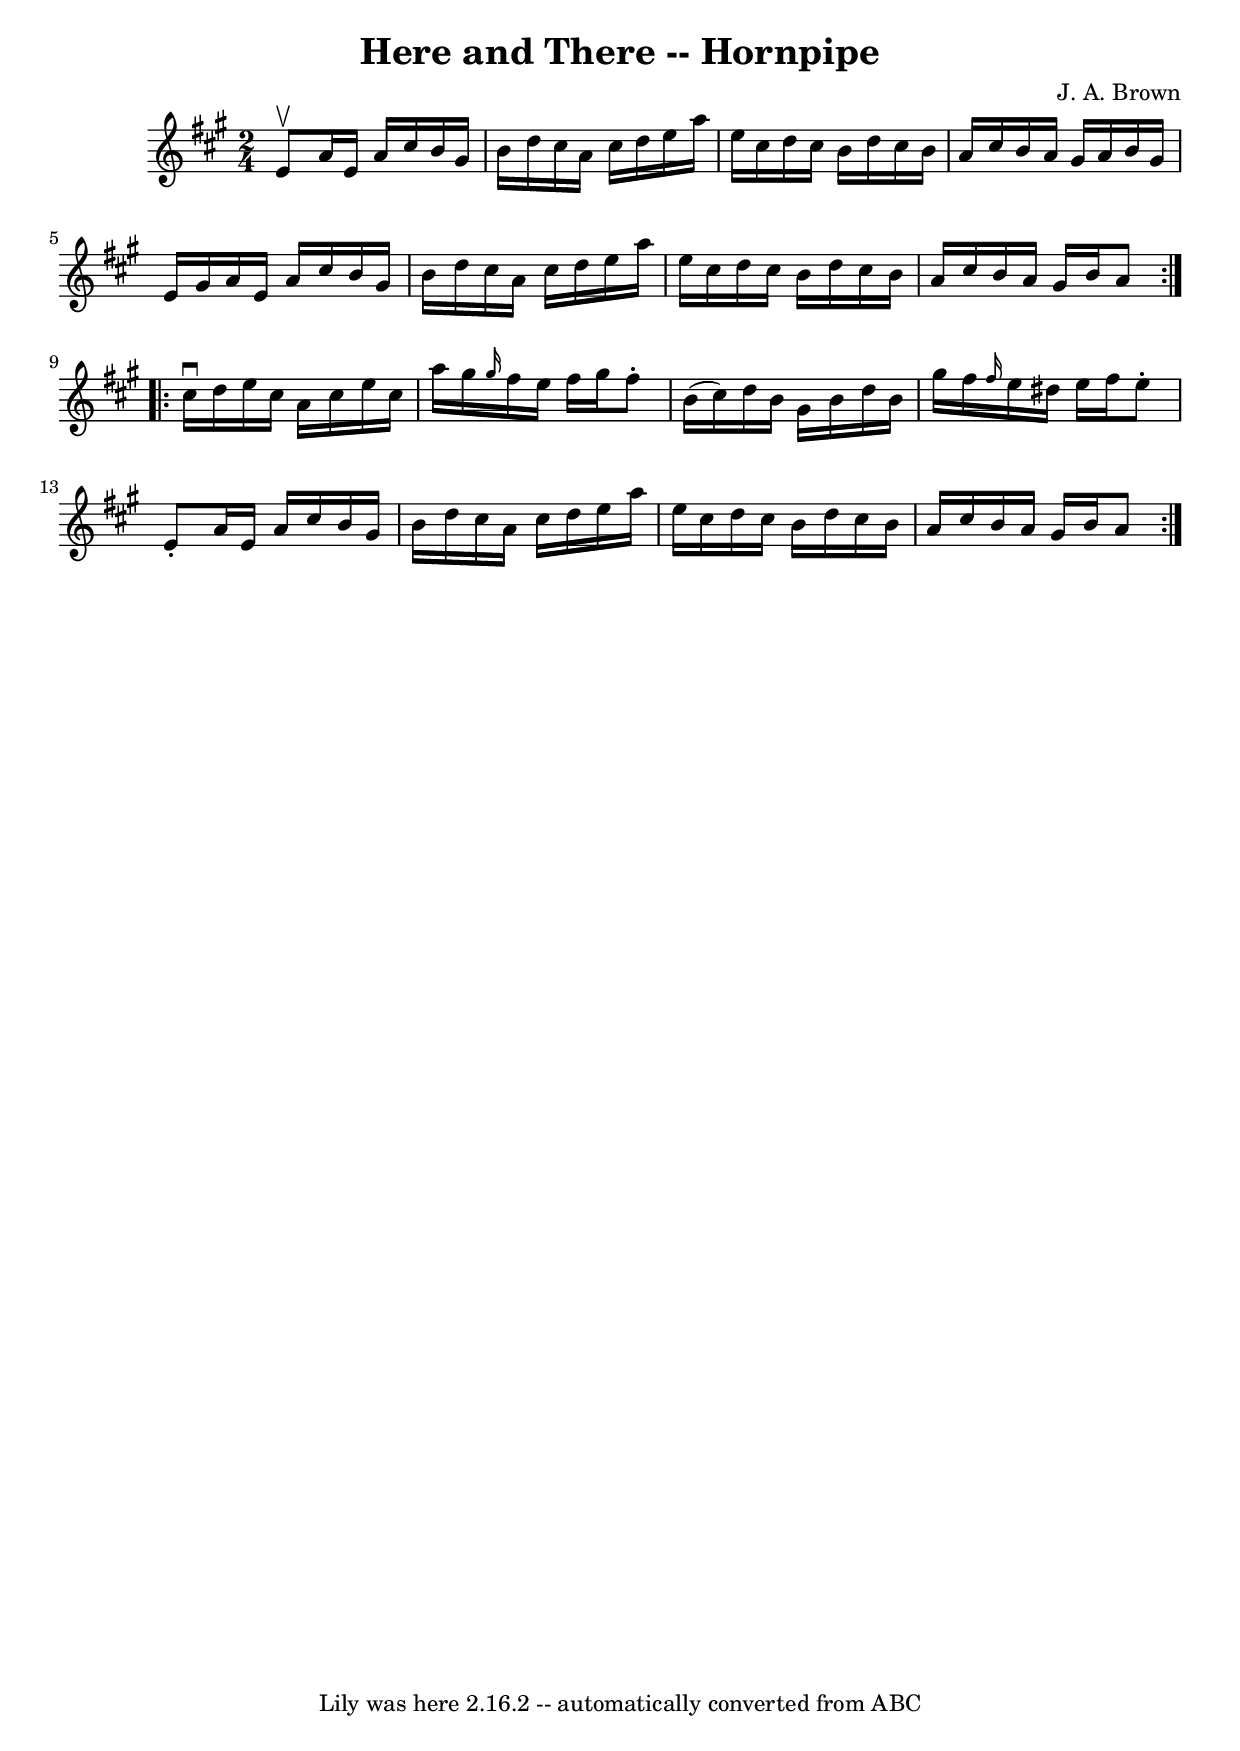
\version "2.7.40"
\include "Mammoth.ily"
\header {
	book = "Cole's 1000 Fiddle Tunes"
	composer = "J. A. Brown"
	crossRefNumber = "1"
	footnotes = ""
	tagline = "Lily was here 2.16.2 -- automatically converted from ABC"
	title = "Here and There -- Hornpipe"
}
voicedefault =  {
\set Score.defaultBarType = "empty"

\repeat volta 2 {
\time 2/4 \key a \major e'8^\upbow |
 a'16 e'16 a'16    
cis''16 b'16 gis'16 b'16 d''16  |
 cis''16 a'16    
cis''16 d''16 e''16 a''16 e''16 cis''16  |
 d''16    
cis''16 b'16 d''16 cis''16 b'16 a'16 cis''16  |
 b'16 
 a'16 gis'16 a'16 b'16 gis'16 e'16 gis'16  |
     
a'16 e'16 a'16 cis''16 b'16 gis'16 b'16 d''16  |
   
cis''16 a'16 cis''16 d''16 e''16 a''16 e''16 cis''16  
|
 d''16 cis''16 b'16 d''16 cis''16 b'16 a'16    
cis''16  |
 b'16 a'16 gis'16 b'16 a'8  }     
\repeat volta 2 { cis''16^\downbow d''16  |
 e''16 cis''16    
a'16 cis''16 e''16 cis''16 a''16 gis''16  |
 \grace {    
gis''16  } fis''16 e''16 fis''16 gis''16 fis''8 -. b'16 (
cis''16) |
 d''16 b'16 gis'16 b'16 d''16 b'16    
gis''16 fis''16  |
 \grace { fis''16  } e''16 dis''16 e''16 
 fis''16 e''8 -. e'8 -. |
 a'16 e'16 a'16 cis''16    
b'16 gis'16 b'16 d''16  |
 cis''16 a'16 cis''16 d''16 
 e''16 a''16 e''16 cis''16  |
 d''16 cis''16 b'16    
d''16 cis''16 b'16 a'16 cis''16  |
 b'16 a'16 gis'16  
 b'16 a'8  }   
}

\score{
    <<

	\context Staff="default"
	{
	    \voicedefault 
	}

    >>
	\layout {
	}
	\midi {}
}
